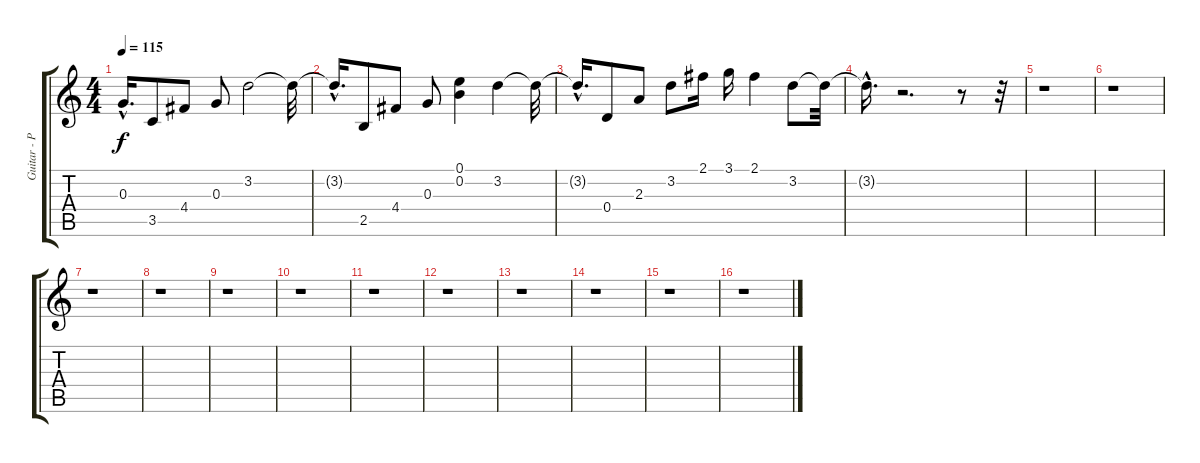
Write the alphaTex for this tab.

\track ("Guitar - Petrucci" "Guitar - P") {instrument acousticguitarsteel}
\staff {score tabs}
\tuning (E4 B3 G3 D3 A2 B1) {hide}
\ts (4 4)
\tempo 115
\clef g2
\ks c
0.3{hac t}.16{d dy f} 3.5.8 4.4.8 0.3.8 3.2.2 3.2{t}.32 |
3.2{hac t}.16{d} 2.5.8 4.4.8 0.3.8 (0.1 0.2).4 3.2.4 3.2{t}.32 |
3.2{hac t}.16{d} 0.4.8 2.3.8 3.2.8 2.1.16 3.1.16 2.1.4 3.2.8 3.2{t}.32 |
3.2{hac t}.16{d} r.2{d} r.8 r.32 |
r.1 |
r.1 |
r.1 |
r.1 |
r.1 |
r.1 |
r.1 |
r.1 |
r.1 |
r.1 |
r.1 |
r.1
